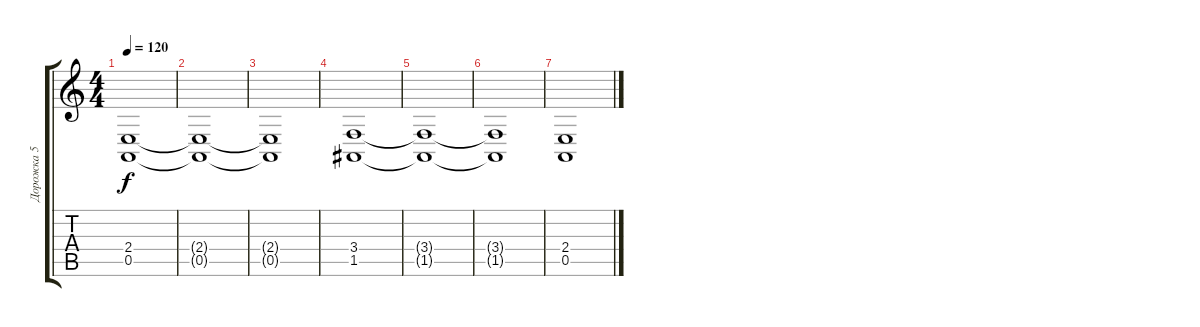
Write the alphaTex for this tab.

\track ("Дорожка 5" "Дорожка 5") {instrument stringensemble2}
\staff {score tabs}
\tuning (E4 B3 G3 D3 A2 E2) {hide}
\ts (4 4)
\tempo 120
\clef g2
\ks c
(2.4{t} 0.5{t}).1{dy f} |
(2.4{t} 0.5{t}).1 |
(2.4{t} 0.5{t}).1 |
(3.4 1.5).1 |
(3.4{t} 1.5{t}).1 |
(3.4{t} 1.5{t}).1 |
(2.4 0.5).1
